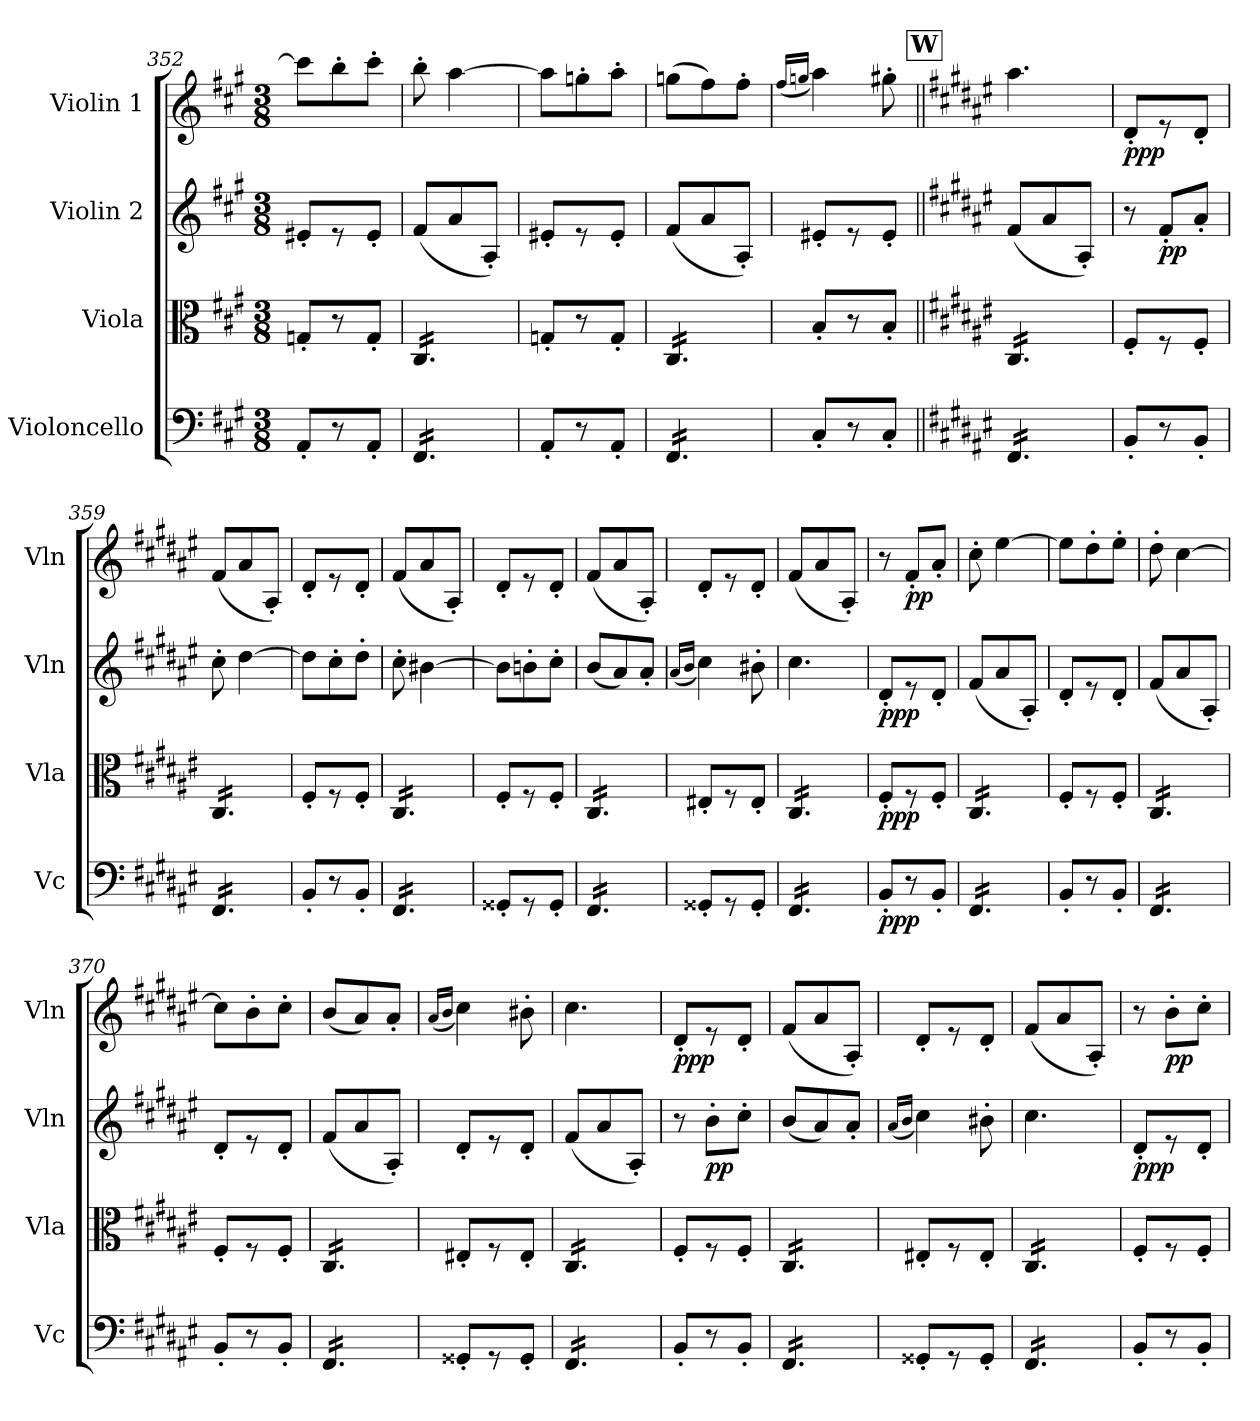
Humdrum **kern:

**kern	**dynam	**kern	**dynam	**kern	**dynam	**kern	**dynam
*part4	*part4	*part3	*part3	*part2	*part2	*part1	*part1
*staff4	*staff4	*staff3	*staff3	*staff2	*staff2	*staff1	*staff1
*I"Violoncello	*	*I"Viola	*	*I"Violin 2	*	*I"Violin 1	*
*I'Vc	*	*I'Vla	*	*I'Vln	*	*I'Vln	*
*clefF4	*	*clefC3	*	*clefG2	*	*clefG2	*
*k[f#c#g#]	*	*k[f#c#g#]	*	*k[f#c#g#]	*	*k[f#c#g#]	*
*M3/8	*	*M3/8	*	*M3/8	*	*M3/8	*
=352	=352	=352	=352	=352	=352	=352	=352
8AA'/L	.	8Gn'/L	.	8e#X'/L	.	8ccc#\L]	.
8r	.	8r	.	8r	.	8bb'\	.
8AA'/J	.	8G'/J	.	8e#'/J	.	8ccc#'\J	.
!!LO:LB:g=z
=353	=353	=353	=353	=353	=353	=353	=353
*tremolo	*	*	*	*	*	*	*
*	*	*tremolo	*	*	*	*	*
16FF#/LL	.	16C#/LL	.	(<8f#/L	.	8bb'\	.
16FF#/	.	16C#/	.	.	.	.	.
16FF#/	.	16C#/	.	8a/	.	[4aa\	.
16FF#/	.	16C#/	.	.	.	.	.
16FF#/	.	16C#/	.	8A'/J)	.	.	.
16FF#/JJ	.	16C#/JJ	.	.	.	.	.
*	*	*Xtremolo	*	*	*	*	*
*Xtremolo	*	*	*	*	*	*	*
=354	=354	=354	=354	=354	=354	=354	=354
8AA'/L	.	8Gn'/L	.	8e#X'/L	.	8aa\L]	.
8r	.	8r	.	8r	.	8ggn'\	.
8AA'/J	.	8G'/J	.	8e#'/J	.	8aa'\J	.
=355	=355	=355	=355	=355	=355	=355	=355
*tremolo	*	*	*	*	*	*	*
*	*	*tremolo	*	*	*	*	*
16FF#/LL	.	16C#/LL	.	(<8f#/L	.	(>8ggn\L	.
16FF#/	.	16C#/	.	.	.	.	.
16FF#/	.	16C#/	.	8a/	.	8ff#\)	.
16FF#/	.	16C#/	.	.	.	.	.
16FF#/	.	16C#/	.	8A'/J)	.	8ff#'\J	.
16FF#/JJ	.	16C#/JJ	.	.	.	.	.
*	*	*Xtremolo	*	*	*	*	*
*Xtremolo	*	*	*	*	*	*	*
=356	=356	=356	=356	=356	=356	=356	=356
.	.	.	.	.	.	(<16qff#/LL	.
.	.	.	.	.	.	16qggn/JJ	.
8C#'/L	.	8B'/L	.	8e#X'/L	.	4aa\)	.
8r	.	8r	.	8r	.	.	.
8C#'/J	.	8B'/J	.	8e#'/J	.	8gg#X'\	.
!!LO:REH:place=s1:a:B:fs=14:t=W
=357||	=357||	=357||	=357||	=357||	=357||	=357||	=357||
*k[f#c#g#d#a#e#]	*	*k[f#c#g#d#a#e#]	*	*k[f#c#g#d#a#e#]	*	*k[f#c#g#d#a#e#]	*
*tremolo	*	*	*	*	*	*	*
*	*	*tremolo	*	*	*	*	*
16FF#/LL	.	16C#/LL	.	(<8f#/L	.	4.aa#\	.
16FF#/	.	16C#/	.	.	.	.	.
16FF#/	.	16C#/	.	8a#/	.	.	.
16FF#/	.	16C#/	.	.	.	.	.
16FF#/	.	16C#/	.	8A#'/J)	.	.	.
16FF#/JJ	.	16C#/JJ	.	.	.	.	.
*	*	*Xtremolo	*	*	*	*	*
*Xtremolo	*	*	*	*	*	*	*
=358	=358	=358	=358	=358	=358	=358	=358
!	!	!	!	!	!	!	!LO:DY:b
8BB'/L	.	8F#'/L	.	8r	.	8d#'/L	ppp
!	!	!	!	!	!LO:DY:b	!	!
8r	.	8r	.	8f#'/L	pp	8r	.
8BB'/J	.	8F#'/J	.	8a#'/J	.	8d#'/J	.
=359	=359	=359	=359	=359	=359	=359	=359
*tremolo	*	*	*	*	*	*	*
*	*	*tremolo	*	*	*	*	*
16FF#/LL	.	16C#/LL	.	8cc#'\	.	(<8f#/L	.
16FF#/	.	16C#/	.	.	.	.	.
16FF#/	.	16C#/	.	[4dd#\	.	8a#/	.
16FF#/	.	16C#/	.	.	.	.	.
16FF#/	.	16C#/	.	.	.	8A#'/J)	.
16FF#/JJ	.	16C#/JJ	.	.	.	.	.
*	*	*Xtremolo	*	*	*	*	*
*Xtremolo	*	*	*	*	*	*	*
=360	=360	=360	=360	=360	=360	=360	=360
8BB'/L	.	8F#'/L	.	8dd#\L]	.	8d#'/L	.
8r	.	8r	.	8cc#'\	.	8r	.
8BB'/J	.	8F#'/J	.	8dd#'\J	.	8d#'/J	.
!!LO:LB:g=z
=361	=361	=361	=361	=361	=361	=361	=361
*tremolo	*	*	*	*	*	*	*
*	*	*tremolo	*	*	*	*	*
16FF#/LL	.	16C#/LL	.	8cc#'\	.	(<8f#/L	.
16FF#/	.	16C#/	.	.	.	.	.
16FF#/	.	16C#/	.	[4b#X\	.	8a#/	.
16FF#/	.	16C#/	.	.	.	.	.
16FF#/	.	16C#/	.	.	.	8A#'/J)	.
16FF#/JJ	.	16C#/JJ	.	.	.	.	.
*	*	*Xtremolo	*	*	*	*	*
*Xtremolo	*	*	*	*	*	*	*
=362	=362	=362	=362	=362	=362	=362	=362
8GG##X'/L	.	8F#'/L	.	8b#\L]	.	8d#'/L	.
8r	.	8r	.	8bn'\	.	8r	.
8GG##'/J	.	8F#'/J	.	8cc#'\J	.	8d#'/J	.
=363	=363	=363	=363	=363	=363	=363	=363
*tremolo	*	*	*	*	*	*	*
*	*	*tremolo	*	*	*	*	*
16FF#/LL	.	16C#/LL	.	(<8b/L	.	(<8f#/L	.
16FF#/	.	16C#/	.	.	.	.	.
16FF#/	.	16C#/	.	8a#/)	.	8a#/	.
16FF#/	.	16C#/	.	.	.	.	.
16FF#/	.	16C#/	.	8a#'/J	.	8A#'/J)	.
16FF#/JJ	.	16C#/JJ	.	.	.	.	.
*	*	*Xtremolo	*	*	*	*	*
*Xtremolo	*	*	*	*	*	*	*
=364	=364	=364	=364	=364	=364	=364	=364
.	.	.	.	(<16qa#/LL	.	.	.
.	.	.	.	16qb/JJ	.	.	.
8GG##X'/L	.	8E#X'/L	.	4cc#\)	.	8d#'/L	.
8r	.	8r	.	.	.	8r	.
8GG##'/J	.	8E#'/J	.	8b#X'\	.	8d#'/J	.
=365	=365	=365	=365	=365	=365	=365	=365
*tremolo	*	*	*	*	*	*	*
*	*	*tremolo	*	*	*	*	*
16FF#/LL	.	16C#/LL	.	4.cc#\	.	(<8f#/L	.
16FF#/	.	16C#/	.	.	.	.	.
16FF#/	.	16C#/	.	.	.	8a#/	.
16FF#/	.	16C#/	.	.	.	.	.
16FF#/	.	16C#/	.	.	.	8A#'/J)	.
16FF#/JJ	.	16C#/JJ	.	.	.	.	.
*	*	*Xtremolo	*	*	*	*	*
*Xtremolo	*	*	*	*	*	*	*
=366	=366	=366	=366	=366	=366	=366	=366
!	!LO:DY:b	!	!LO:DY:b	!	!LO:DY:b	!	!
8BB'/L	ppp	8F#'/L	ppp	8d#'/L	ppp	8r	.
!	!	!	!	!	!	!	!LO:DY:b
8r	.	8r	.	8r	.	8f#'/L	pp
8BB'/J	.	8F#'/J	.	8d#'/J	.	8a#'/J	.
=367	=367	=367	=367	=367	=367	=367	=367
*tremolo	*	*	*	*	*	*	*
*	*	*tremolo	*	*	*	*	*
16FF#/LL	.	16C#/LL	.	(<8f#/L	.	8cc#'\	.
16FF#/	.	16C#/	.	.	.	.	.
16FF#/	.	16C#/	.	8a#/	.	[4ee#\	.
16FF#/	.	16C#/	.	.	.	.	.
16FF#/	.	16C#/	.	8A#'/J)	.	.	.
16FF#/JJ	.	16C#/JJ	.	.	.	.	.
*	*	*Xtremolo	*	*	*	*	*
*Xtremolo	*	*	*	*	*	*	*
=368	=368	=368	=368	=368	=368	=368	=368
8BB'/L	.	8F#'/L	.	8d#'/L	.	8ee#\L]	.
8r	.	8r	.	8r	.	8dd#'\	.
8BB'/J	.	8F#'/J	.	8d#'/J	.	8ee#'\J	.
=369	=369	=369	=369	=369	=369	=369	=369
*tremolo	*	*	*	*	*	*	*
*	*	*tremolo	*	*	*	*	*
16FF#/LL	.	16C#/LL	.	(<8f#/L	.	8dd#'\	.
16FF#/	.	16C#/	.	.	.	.	.
16FF#/	.	16C#/	.	8a#/	.	[4cc#\	.
16FF#/	.	16C#/	.	.	.	.	.
16FF#/	.	16C#/	.	8A#'/J)	.	.	.
16FF#/JJ	.	16C#/JJ	.	.	.	.	.
*	*	*Xtremolo	*	*	*	*	*
*Xtremolo	*	*	*	*	*	*	*
!!LO:PB:g=z
=370	=370	=370	=370	=370	=370	=370	=370
8BB'/L	.	8F#'/L	.	8d#'/L	.	8cc#\L]	.
8r	.	8r	.	8r	.	8b'\	.
8BB'/J	.	8F#'/J	.	8d#'/J	.	8cc#'\J	.
=371	=371	=371	=371	=371	=371	=371	=371
*tremolo	*	*	*	*	*	*	*
*	*	*tremolo	*	*	*	*	*
16FF#/LL	.	16C#/LL	.	(<8f#/L	.	(<8b/L	.
16FF#/	.	16C#/	.	.	.	.	.
16FF#/	.	16C#/	.	8a#/	.	8a#/)	.
16FF#/	.	16C#/	.	.	.	.	.
16FF#/	.	16C#/	.	8A#'/J)	.	8a#'/J	.
16FF#/JJ	.	16C#/JJ	.	.	.	.	.
*	*	*Xtremolo	*	*	*	*	*
*Xtremolo	*	*	*	*	*	*	*
=372	=372	=372	=372	=372	=372	=372	=372
.	.	.	.	.	.	(<16qa#/LL	.
.	.	.	.	.	.	16qb/JJ	.
8GG##X'/L	.	8E#X'/L	.	8d#'/L	.	4cc#\)	.
8r	.	8r	.	8r	.	.	.
8GG##'/J	.	8E#'/J	.	8d#'/J	.	8b#X'\	.
=373	=373	=373	=373	=373	=373	=373	=373
*tremolo	*	*	*	*	*	*	*
*	*	*tremolo	*	*	*	*	*
16FF#/LL	.	16C#/LL	.	(<8f#/L	.	4.cc#\	.
16FF#/	.	16C#/	.	.	.	.	.
16FF#/	.	16C#/	.	8a#/	.	.	.
16FF#/	.	16C#/	.	.	.	.	.
16FF#/	.	16C#/	.	8A#'/J)	.	.	.
16FF#/JJ	.	16C#/JJ	.	.	.	.	.
*	*	*Xtremolo	*	*	*	*	*
*Xtremolo	*	*	*	*	*	*	*
=374	=374	=374	=374	=374	=374	=374	=374
!	!	!	!	!	!	!	!LO:DY:b
8BB'/L	.	8F#'/L	.	8r	.	8d#'/L	ppp
!	!	!	!	!	!LO:DY:b	!	!
8r	.	8r	.	8b'\L	pp	8r	.
8BB'/J	.	8F#'/J	.	8cc#'\J	.	8d#'/J	.
=375	=375	=375	=375	=375	=375	=375	=375
*tremolo	*	*	*	*	*	*	*
*	*	*tremolo	*	*	*	*	*
16FF#/LL	.	16C#/LL	.	(<8b/L	.	(<8f#/L	.
16FF#/	.	16C#/	.	.	.	.	.
16FF#/	.	16C#/	.	8a#/)	.	8a#/	.
16FF#/	.	16C#/	.	.	.	.	.
16FF#/	.	16C#/	.	8a#'/J	.	8A#'/J)	.
16FF#/JJ	.	16C#/JJ	.	.	.	.	.
*	*	*Xtremolo	*	*	*	*	*
*Xtremolo	*	*	*	*	*	*	*
=376	=376	=376	=376	=376	=376	=376	=376
.	.	.	.	(<16qa#/LL	.	.	.
.	.	.	.	16qb/JJ	.	.	.
8GG##X'/L	.	8E#X'/L	.	4cc#\)	.	8d#'/L	.
8r	.	8r	.	.	.	8r	.
8GG##'/J	.	8E#'/J	.	8b#X'\	.	8d#'/J	.
=377	=377	=377	=377	=377	=377	=377	=377
*tremolo	*	*	*	*	*	*	*
*	*	*tremolo	*	*	*	*	*
16FF#/LL	.	16C#/LL	.	4.cc#\	.	(<8f#/L	.
16FF#/	.	16C#/	.	.	.	.	.
16FF#/	.	16C#/	.	.	.	8a#/	.
16FF#/	.	16C#/	.	.	.	.	.
16FF#/	.	16C#/	.	.	.	8A#'/J)	.
16FF#/JJ	.	16C#/JJ	.	.	.	.	.
*	*	*Xtremolo	*	*	*	*	*
*Xtremolo	*	*	*	*	*	*	*
=378	=378	=378	=378	=378	=378	=378	=378
!	!	!	!	!	!LO:DY:b	!	!
8BB'/L	.	8F#'/L	.	8d#'/L	ppp	8r	.
!	!	!	!	!	!	!	!LO:DY:b
8r	.	8r	.	8r	.	8b'\L	pp
8BB'/J	.	8F#'/J	.	8d#'/J	.	8cc#'\J	.
=	=	=	=	=	=	=	=
*-	*-	*-	*-	*-	*-	*-	*-
